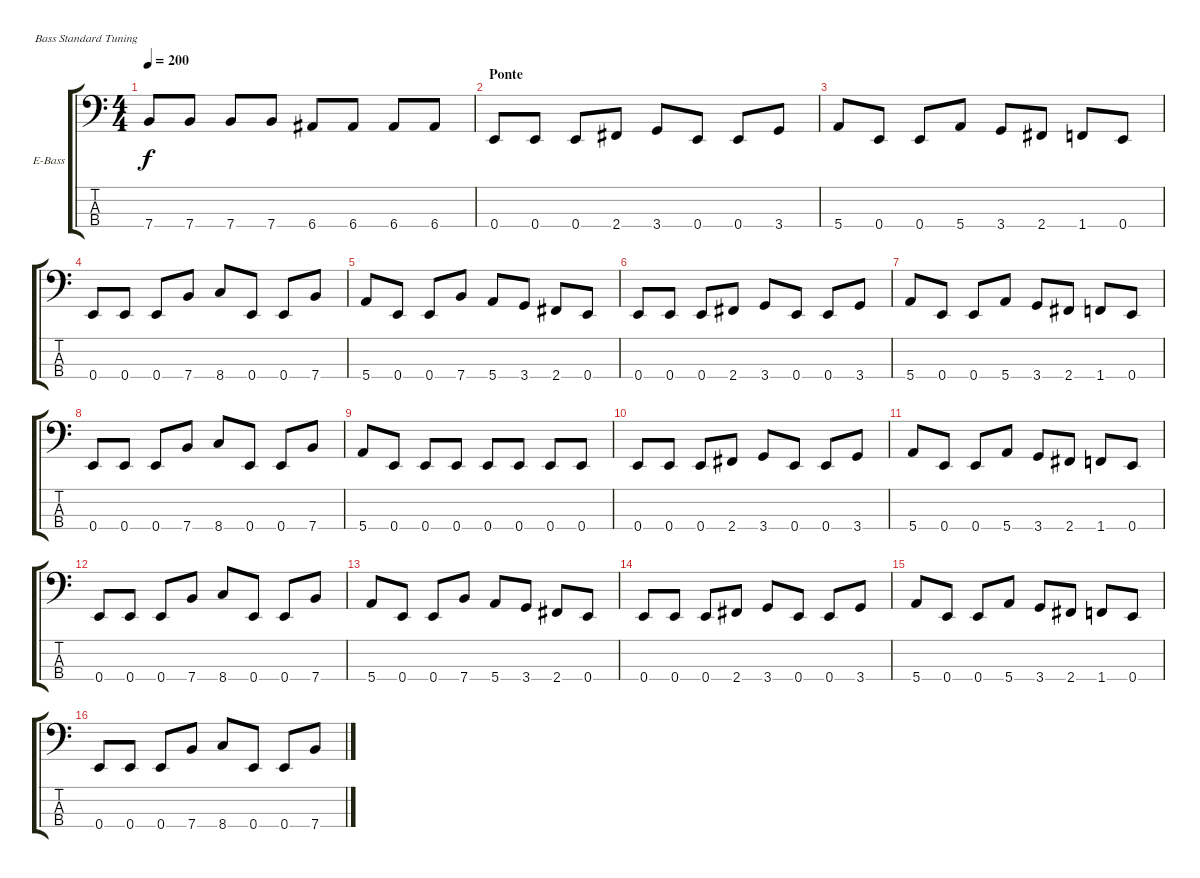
\defaultSystemsLayout 4
\bracketExtendMode groupsimilarinstruments
\firstSystemTrackNameOrientation horizontal
\otherSystemsTrackNameOrientation horizontal
\track ("Electric Bass" "E-Bass") {instrument electricbassfinger}
\staff {score tabs}
\tuning (G2 D2 A1 E1)
\ts (4 4)
\tempo 200
\clef f4
\ks c
7.4.8{dy f} 7.4.8 7.4.8 7.4.8 6.4.8 6.4.8 6.4.8 6.4.8 |
\section ("" "Ponte")
0.4.8 0.4.8 0.4.8 2.4.8 3.4.8 0.4.8 0.4.8 3.4.8 |
5.4.8 0.4.8 0.4.8 5.4.8 3.4.8 2.4.8 1.4.8 0.4.8 |
0.4.8 0.4.8 0.4.8 7.4.8 8.4.8 0.4.8 0.4.8 7.4.8 |
5.4.8 0.4.8 0.4.8 7.4.8 5.4.8 3.4.8 2.4.8 0.4.8 |
0.4.8 0.4.8 0.4.8 2.4.8 3.4.8 0.4.8 0.4.8 3.4.8 |
5.4.8 0.4.8 0.4.8 5.4.8 3.4.8 2.4.8 1.4.8 0.4.8 |
0.4.8 0.4.8 0.4.8 7.4.8 8.4.8 0.4.8 0.4.8 7.4.8 |
5.4.8 0.4.8 0.4.8 0.4.8 0.4.8 0.4.8 0.4.8 0.4.8 |
0.4.8 0.4.8 0.4.8 2.4.8 3.4.8 0.4.8 0.4.8 3.4.8 |
5.4.8 0.4.8 0.4.8 5.4.8 3.4.8 2.4.8 1.4.8 0.4.8 |
0.4.8 0.4.8 0.4.8 7.4.8 8.4.8 0.4.8 0.4.8 7.4.8 |
5.4.8 0.4.8 0.4.8 7.4.8 5.4.8 3.4.8 2.4.8 0.4.8 |
0.4.8 0.4.8 0.4.8 2.4.8 3.4.8 0.4.8 0.4.8 3.4.8 |
5.4.8 0.4.8 0.4.8 5.4.8 3.4.8 2.4.8 1.4.8 0.4.8 |
0.4.8 0.4.8 0.4.8 7.4.8 8.4.8 0.4.8 0.4.8 7.4.8
